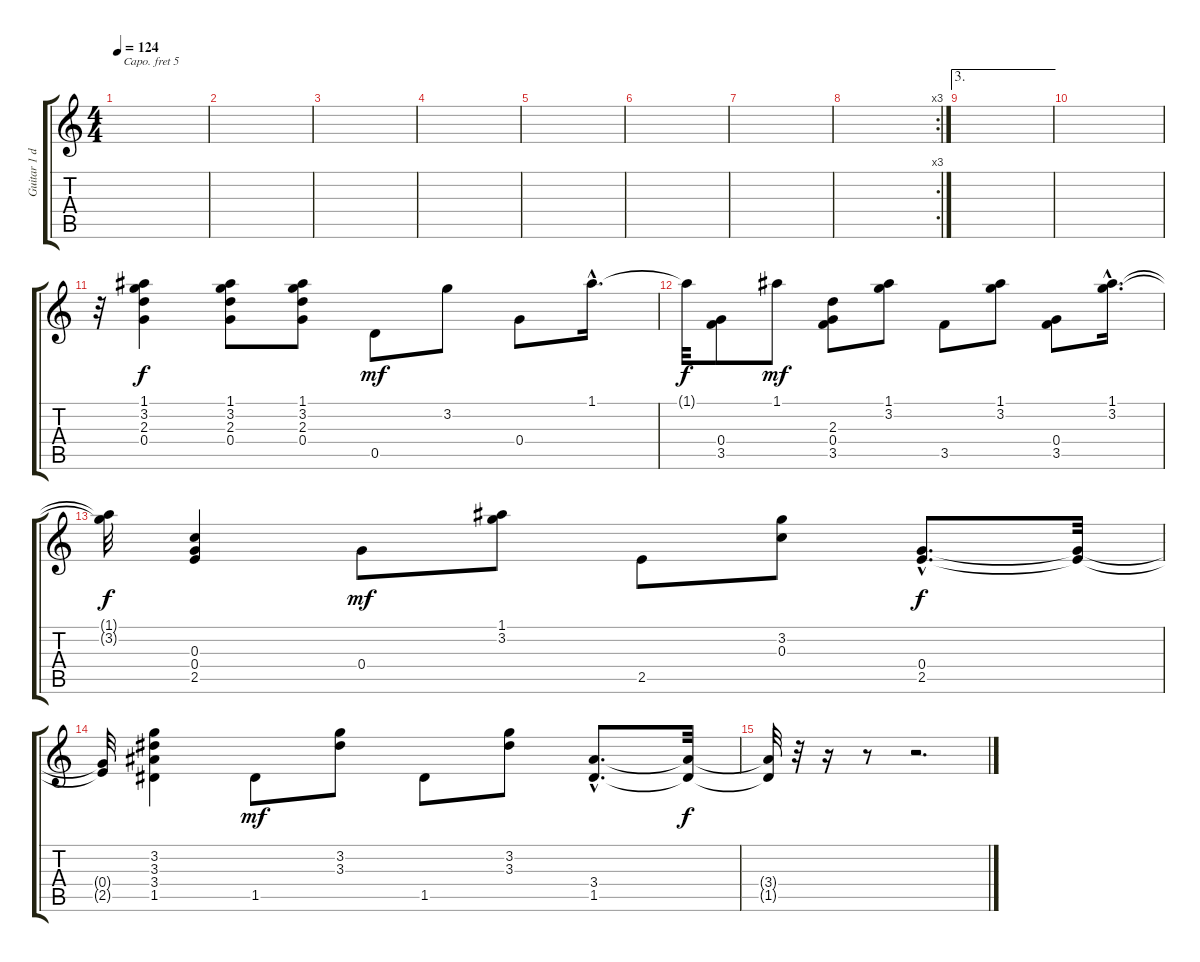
\track ("Guitar 1 delay" "Guitar 1 d") {instrument acousticguitarsteel}
\staff {score tabs}
\capo 5
\tuning (E4 B3 G3 D3 A2 E2) {hide}
\ts (4 4)
\tempo 124
\clef g2
\ks c
|
|
|
|
|
|
|
\rc 3
|
\ae 3
|
|
r.32{balance 16} (1.1 3.2 2.3 0.4).4 (1.1 3.2 2.3 0.4).8 (1.1 3.2 2.3 0.4).8 0.5.8{dy mf} 3.2.8 0.4.8 1.1{hac}.16{d} |
1.1{t}.32{dy f balance 0} (0.4 3.5).8 1.1.8{dy mf} (2.3 0.4 3.5).8 (1.1 3.2).8 3.5.8 (1.1 3.2).8 (0.4 3.5).8 (1.1{hac} 3.2{hac}).16{d} |
(1.1{t} 3.2{t}).32{dy f} (0.3 0.4 2.5).4{balance 16} 0.4.8{dy mf} (1.1 3.2).8 2.5.8 (3.2 0.3).8 (0.4{hac} 2.5{hac}).8{d dy f} (0.4{t} 2.5{t}).32 |
(0.4{t} 2.5{t}).32{balance 0} (3.2 3.3 3.4 1.5).4 1.5.8{dy mf} (3.2 3.3).8 1.5.8 (3.2 3.3).8 (3.4{hac} 1.5{hac}).8{d} (3.4{t} 1.5{t}).32{dy f} |
(3.4{t} 1.5{t}).32 r.32 r.16 r.8 r.2{d}
